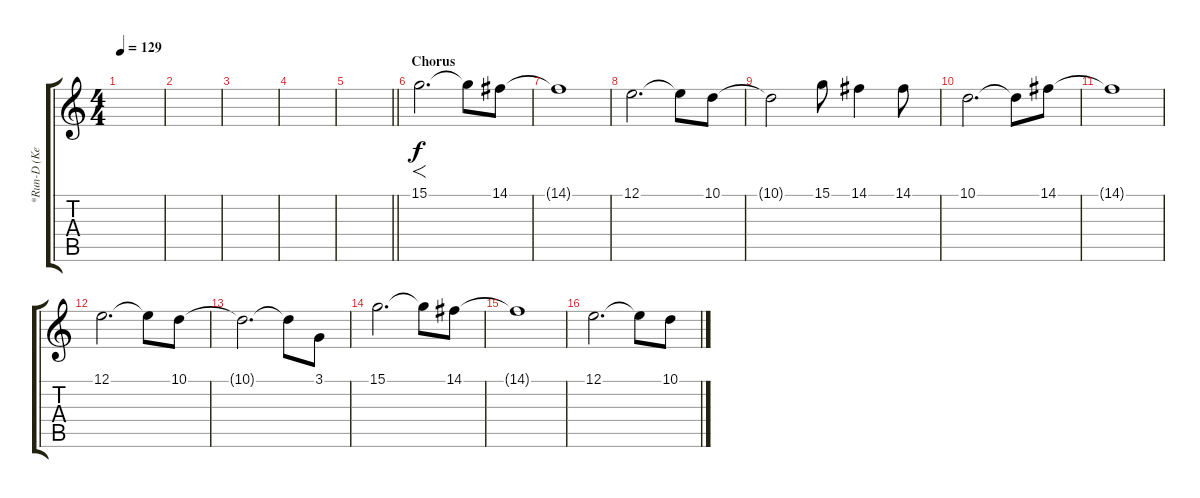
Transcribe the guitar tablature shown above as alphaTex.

\track ("*Run-D (Keyboard 1)" "*Run-D (Ke") {instrument tremolostrings}
\staff {score tabs}
\tuning (E4 B3 G3 D3 A2 E2) {hide}
\ts (4 4)
\tempo 129
\clef g2
\ks c
|
|
|
|
\barLineRight lightlight
|
\section ("" "Chorus")
15.1.2{f d volume 9 instrument tremolostrings} 15.1{t}.8 14.1.8 |
14.1{t}.1 |
12.1.2{d} 12.1{t}.8 10.1.8 |
10.1{t}.2 15.1.8 14.1.4 14.1.8 |
10.1.2{d} 10.1{t}.8 14.1.8 |
14.1{t}.1 |
12.1.2{d} 12.1{t}.8 10.1.8 |
10.1{t}.2{d} 10.1{t}.8 3.1.8 |
15.1.2{d} 15.1{t}.8 14.1.8 |
14.1{t}.1 |
12.1.2{d} 12.1{t}.8 10.1.8
